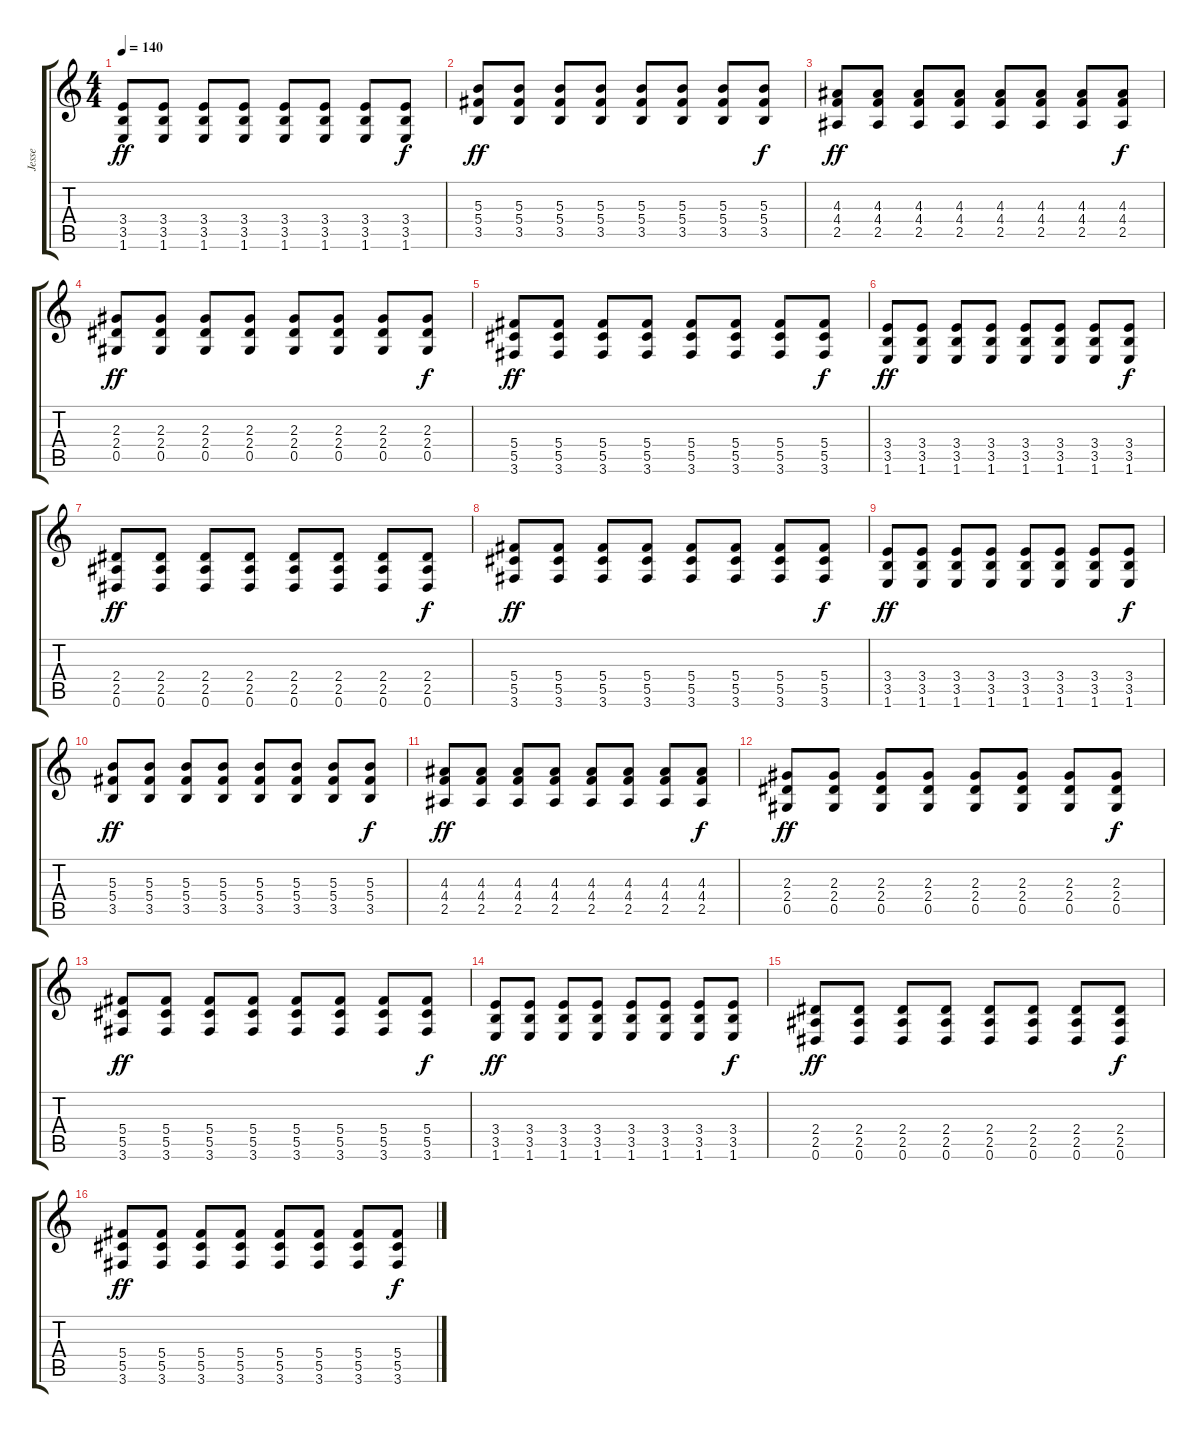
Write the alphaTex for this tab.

\track ("Jesse" "Jesse") {instrument overdrivenguitar}
\staff {score tabs}
\tuning (Eb4 Bb3 Gb3 Db3 Ab2 Eb2) {hide}
\ts (4 4)
\tempo 140
\clef g2
\ks c
(3.4 3.5 1.6).8{dy ff} (3.4 3.5 1.6).8 (3.4 3.5 1.6).8 (3.4 3.5 1.6).8 (3.4 3.5 1.6).8 (3.4 3.5 1.6).8 (3.4 3.5 1.6).8 (3.4 3.5 1.6).8{dy f} |
(5.3 5.4 3.5).8{dy ff} (5.3 5.4 3.5).8 (5.3 5.4 3.5).8 (5.3 5.4 3.5).8 (5.3 5.4 3.5).8 (5.3 5.4 3.5).8 (5.3 5.4 3.5).8 (5.3 5.4 3.5).8{dy f} |
(4.3 4.4 2.5).8{dy ff} (4.3 4.4 2.5).8 (4.3 4.4 2.5).8 (4.3 4.4 2.5).8 (4.3 4.4 2.5).8 (4.3 4.4 2.5).8 (4.3 4.4 2.5).8 (4.3 4.4 2.5).8{dy f} |
(2.3 2.4 0.5).8{dy ff} (2.3 2.4 0.5).8 (2.3 2.4 0.5).8 (2.3 2.4 0.5).8 (2.3 2.4 0.5).8 (2.3 2.4 0.5).8 (2.3 2.4 0.5).8 (2.3 2.4 0.5).8{dy f} |
(5.4 5.5 3.6).8{dy ff} (5.4 5.5 3.6).8 (5.4 5.5 3.6).8 (5.4 5.5 3.6).8 (5.4 5.5 3.6).8 (5.4 5.5 3.6).8 (5.4 5.5 3.6).8 (5.4 5.5 3.6).8{dy f} |
(3.4 3.5 1.6).8{dy ff} (3.4 3.5 1.6).8 (3.4 3.5 1.6).8 (3.4 3.5 1.6).8 (3.4 3.5 1.6).8 (3.4 3.5 1.6).8 (3.4 3.5 1.6).8 (3.4 3.5 1.6).8{dy f} |
(2.4 2.5 0.6).8{dy ff} (2.4 2.5 0.6).8 (2.4 2.5 0.6).8 (2.4 2.5 0.6).8 (2.4 2.5 0.6).8 (2.4 2.5 0.6).8 (2.4 2.5 0.6).8 (2.4 2.5 0.6).8{dy f} |
(5.4 5.5 3.6).8{dy ff} (5.4 5.5 3.6).8 (5.4 5.5 3.6).8 (5.4 5.5 3.6).8 (5.4 5.5 3.6).8 (5.4 5.5 3.6).8 (5.4 5.5 3.6).8 (5.4 5.5 3.6).8{dy f} |
(3.4 3.5 1.6).8{dy ff} (3.4 3.5 1.6).8 (3.4 3.5 1.6).8 (3.4 3.5 1.6).8 (3.4 3.5 1.6).8 (3.4 3.5 1.6).8 (3.4 3.5 1.6).8 (3.4 3.5 1.6).8{dy f} |
(5.3 5.4 3.5).8{dy ff} (5.3 5.4 3.5).8 (5.3 5.4 3.5).8 (5.3 5.4 3.5).8 (5.3 5.4 3.5).8 (5.3 5.4 3.5).8 (5.3 5.4 3.5).8 (5.3 5.4 3.5).8{dy f} |
(4.3 4.4 2.5).8{dy ff} (4.3 4.4 2.5).8 (4.3 4.4 2.5).8 (4.3 4.4 2.5).8 (4.3 4.4 2.5).8 (4.3 4.4 2.5).8 (4.3 4.4 2.5).8 (4.3 4.4 2.5).8{dy f} |
(2.3 2.4 0.5).8{dy ff} (2.3 2.4 0.5).8 (2.3 2.4 0.5).8 (2.3 2.4 0.5).8 (2.3 2.4 0.5).8 (2.3 2.4 0.5).8 (2.3 2.4 0.5).8 (2.3 2.4 0.5).8{dy f} |
(5.4 5.5 3.6).8{dy ff} (5.4 5.5 3.6).8 (5.4 5.5 3.6).8 (5.4 5.5 3.6).8 (5.4 5.5 3.6).8 (5.4 5.5 3.6).8 (5.4 5.5 3.6).8 (5.4 5.5 3.6).8{dy f} |
(3.4 3.5 1.6).8{dy ff} (3.4 3.5 1.6).8 (3.4 3.5 1.6).8 (3.4 3.5 1.6).8 (3.4 3.5 1.6).8 (3.4 3.5 1.6).8 (3.4 3.5 1.6).8 (3.4 3.5 1.6).8{dy f} |
(2.4 2.5 0.6).8{dy ff} (2.4 2.5 0.6).8 (2.4 2.5 0.6).8 (2.4 2.5 0.6).8 (2.4 2.5 0.6).8 (2.4 2.5 0.6).8 (2.4 2.5 0.6).8 (2.4 2.5 0.6).8{dy f} |
(5.4 5.5 3.6).8{dy ff} (5.4 5.5 3.6).8 (5.4 5.5 3.6).8 (5.4 5.5 3.6).8 (5.4 5.5 3.6).8 (5.4 5.5 3.6).8 (5.4 5.5 3.6).8 (5.4 5.5 3.6).8{dy f}
